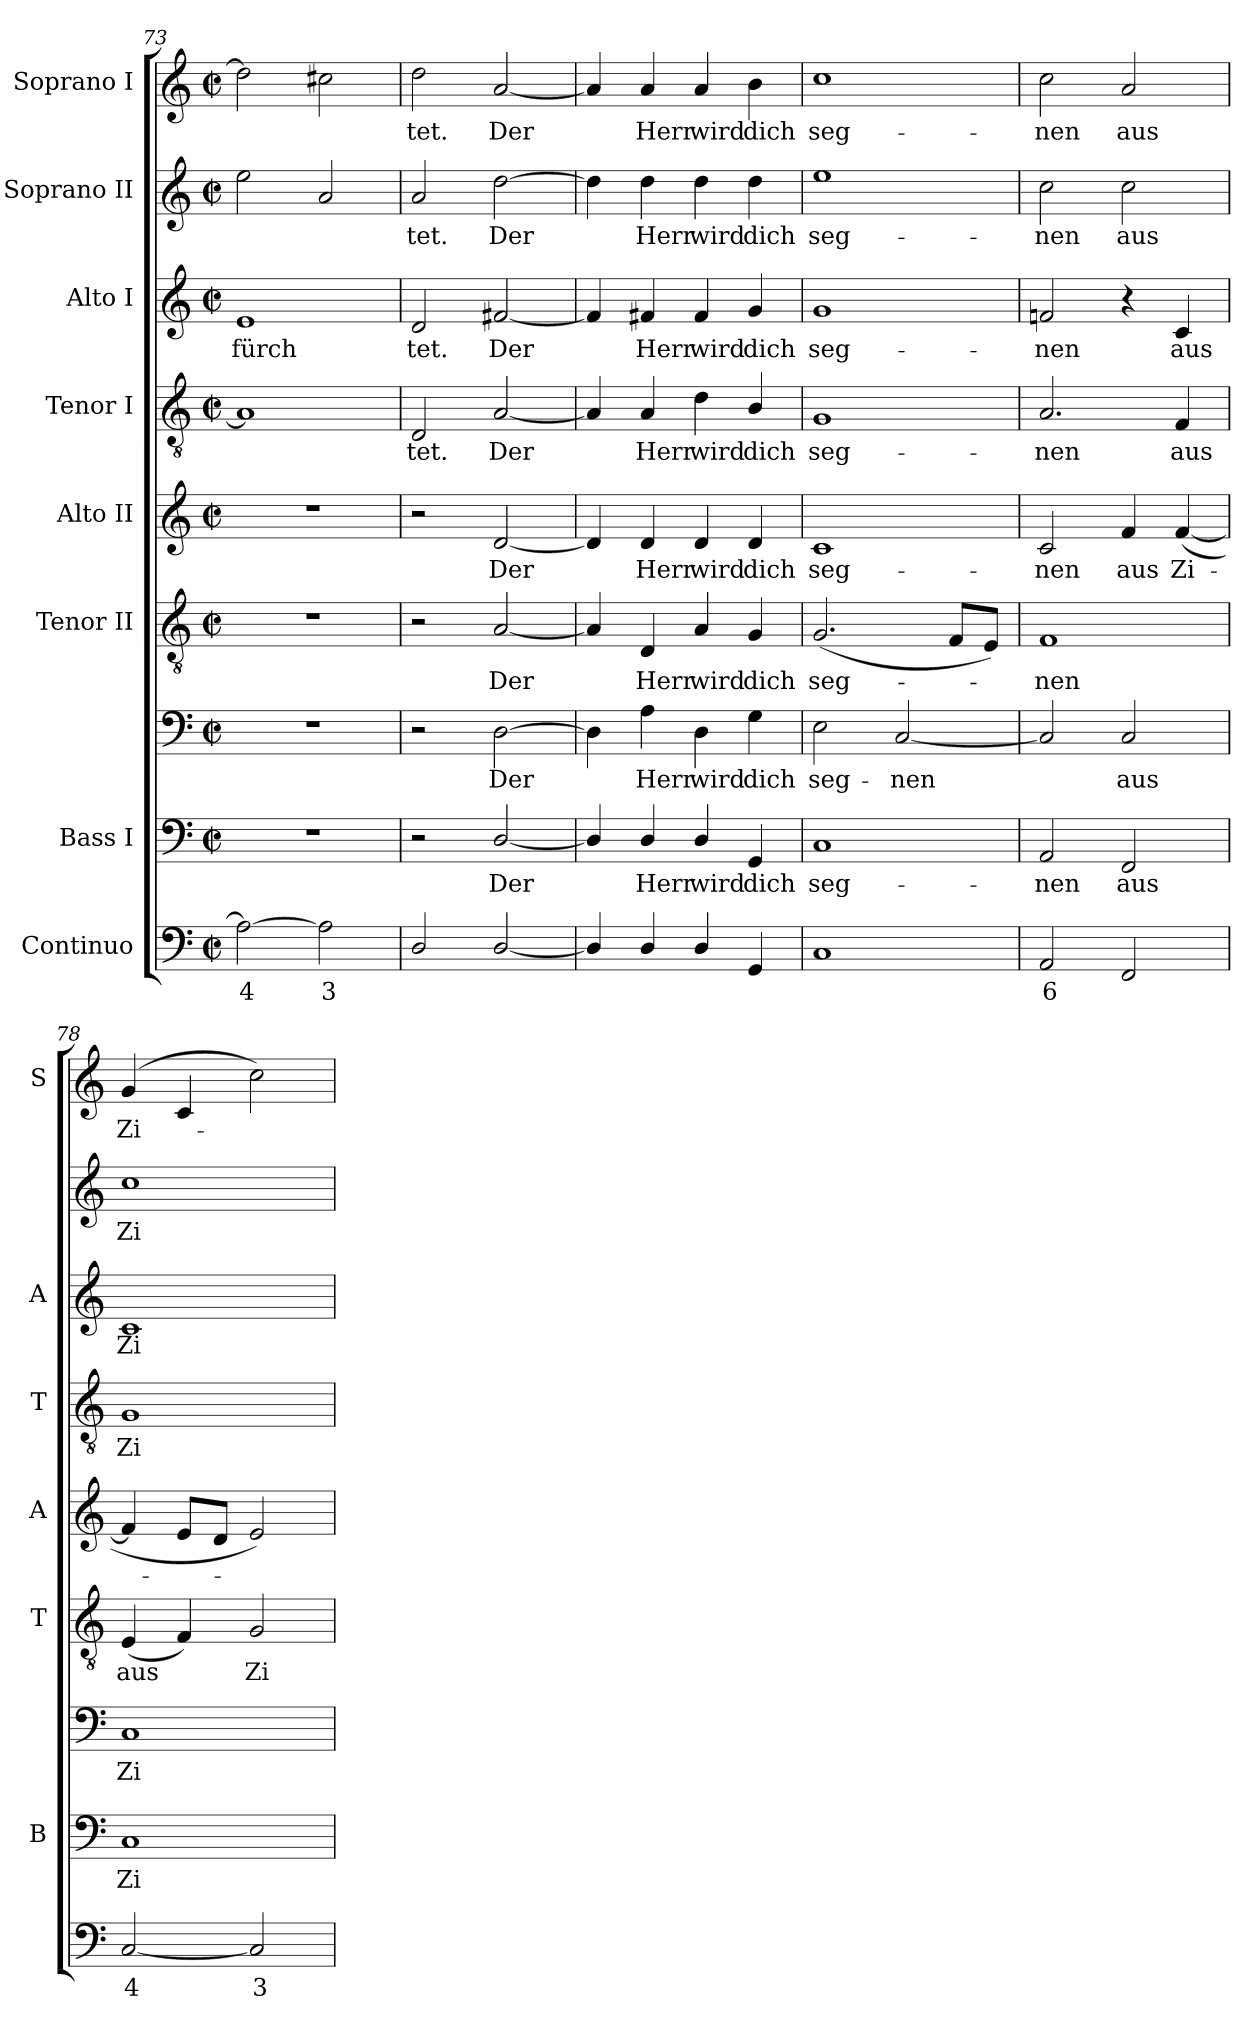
**kern	**text	**kern	**text	**kern	**text	**kern	**text	**kern	**text	**kern	**text	**kern	**text	**kern	**text	**kern	**text
*part8	*part8	*part7	*part7	*part7	*part7	*part6	*part6	*part5	*part5	*part4	*part4	*part3	*part3	*part2	*part2	*part1	*part1
*staff9	*staff9	*staff8	*staff8	*staff7	*staff7	*staff6	*staff6	*staff5	*staff5	*staff4	*staff4	*staff3	*staff3	*staff2	*staff2	*staff1	*staff1
*I"Continuo	*	*I"Bass I	*	*	*	*I"Tenor II	*	*I"Alto II	*	*I"Tenor I	*	*I"Alto I	*	*I"Soprano II	*	*I"Soprano I	*
*	*	*I'B	*	*	*	*I'T	*	*I'A	*	*I'T	*	*I'A	*	*	*	*I'S	*
*clefF4	*	*clefF4	*	*clefF4	*	*clefGv2	*	*clefG2	*	*clefGv2	*	*clefG2	*	*clefG2	*	*clefG2	*
*k[]	*	*k[]	*	*k[]	*	*k[]	*	*k[]	*	*k[]	*	*k[]	*	*k[]	*	*k[]	*
*C:	*	*C:	*	*C:	*	*C:	*	*C:	*	*C:	*	*C:	*	*C:	*	*C:	*
*M2/2	*	*M2/2	*	*M2/2	*	*M2/2	*	*M2/2	*	*M2/2	*	*M2/2	*	*M2/2	*	*M2/2	*
*met(c|)	*	*met(c|)	*	*met(c|)	*	*met(c|)	*	*met(c|)	*	*met(c|)	*	*met(c|)	*	*met(c|)	*	*met(c|)	*
=73	=73	=73	=73	=73	=73	=73	=73	=73	=73	=73	=73	=73	=73	=73	=73	=73	=73
!	!LO:LY:b	!	!	!	!	!	!	!	!	!	!	!	!LO:LY:b	!	!	!	!
2A_	4	1r	.	1r	.	1r	.	1r	.	1A]	.	1e	fürch	2ee	.	2dd]	.
!	!LO:LY:b	!	!	!	!	!	!	!	!	!	!	!	!	!	!	!	!
2A]	3	.	.	.	.	.	.	.	.	.	.	.	.	2a	.	2cc#X	.
=74	=74	=74	=74	=74	=74	=74	=74	=74	=74	=74	=74	=74	=74	=74	=74	=74	=74
!	!	!	!	!	!	!	!	!	!	!	!LO:LY:b	!	!LO:LY:b	!	!LO:LY:b	!	!LO:LY:b
2D/	.	2r	.	2r	.	2r	.	2r	.	2D	tet.	2d	tet.	2a	tet.	2dd	tet.
!	!	!	!LO:LY:b	!	!LO:LY:b	!	!LO:LY:b	!	!LO:LY:b	!	!LO:LY:b	!	!LO:LY:b	!	!LO:LY:b	!	!LO:LY:b
[2D/	.	[2D/	Der	[2D	Der	[2A	Der	[2d	Der	[2A	Der	[2f#X	Der	[2dd	Der	[2a	Der
=75	=75	=75	=75	=75	=75	=75	=75	=75	=75	=75	=75	=75	=75	=75	=75	=75	=75
4D/]	.	4D/]	.	4D]	.	4A]	.	4d]	.	4A]	.	4f#]	.	4dd]	.	4a]	.
!	!	!	!LO:LY:b	!	!LO:LY:b	!	!LO:LY:b	!	!LO:LY:b	!	!LO:LY:b	!	!LO:LY:b	!	!LO:LY:b	!	!LO:LY:b
4D/	.	4D/	Herr	4A	Herr	4D	Herr	4d	Herr	4A	Herr	4f#	Herr	4dd	Herr	4a	Herr
!	!	!	!LO:LY:b	!	!LO:LY:b	!	!LO:LY:b	!	!LO:LY:b	!	!LO:LY:b	!	!LO:LY:b	!	!LO:LY:b	!	!LO:LY:b
4D/	.	4D/	wird	4D	wird	4A	wird	4d	wird	4d	wird	4f#	wird	4dd	wird	4a	wird
!	!	!	!LO:LY:b	!	!LO:LY:b	!	!LO:LY:b	!	!LO:LY:b	!	!LO:LY:b	!	!LO:LY:b	!	!LO:LY:b	!	!LO:LY:b
4GG	.	4GG	dich	4G	dich	4G	dich	4d	dich	4B/	dich	4g	dich	4dd	dich	4b	dich
=76	=76	=76	=76	=76	=76	=76	=76	=76	=76	=76	=76	=76	=76	=76	=76	=76	=76
!	!	!	!LO:LY:b	!	!LO:LY:b	!	!LO:LY:b	!	!LO:LY:b	!	!LO:LY:b	!	!LO:LY:b	!	!LO:LY:b	!	!LO:LY:b
1C	.	1C	seg-	2E	seg-	(<2.G	seg-	1c	seg-	1G	seg-	1g	seg-	1ee	seg-	1cc	seg-
!	!	!	!	!	!LO:LY:b	!	!	!	!	!	!	!	!	!	!	!	!
.	.	.	.	[2C	-nen	.	.	.	.	.	.	.	.	.	.	.	.
.	.	.	.	.	.	8FL	.	.	.	.	.	.	.	.	.	.	.
.	.	.	.	.	.	8EJ)	.	.	.	.	.	.	.	.	.	.	.
=77	=77	=77	=77	=77	=77	=77	=77	=77	=77	=77	=77	=77	=77	=77	=77	=77	=77
!	!LO:LY:b	!	!LO:LY:b	!	!	!	!LO:LY:b	!	!LO:LY:b	!	!LO:LY:b	!	!LO:LY:b	!	!LO:LY:b	!	!LO:LY:b
2AA	6	2AA	nen	2C]	.	1F	nen	2c	-nen	2.A	-nen	2fn	-nen	2cc	-nen	2cc	-nen
!	!	!	!LO:LY:b	!	!LO:LY:b	!	!	!	!LO:LY:b	!	!	!	!	!	!LO:LY:b	!	!LO:LY:b
2FF	.	2FF	aus	2C	-aus	.	.	4f	aus	.	.	4r	.	2cc	aus	2a	aus
!	!	!	!	!	!	!	!	!	!LO:LY:b	!	!LO:LY:b	!	!LO:LY:b	!	!	!	!
.	.	.	.	.	.	.	.	(<[4f	Zi-	4F	aus	4c	aus	.	.	.	.
=78	=78	=78	=78	=78	=78	=78	=78	=78	=78	=78	=78	=78	=78	=78	=78	=78	=78
!	!LO:LY:b	!	!LO:LY:b	!	!LO:LY:b	!	!LO:LY:b	!	!	!	!LO:LY:b	!	!LO:LY:b	!	!LO:LY:b	!	!LO:LY:b
[2C	4	1C	-Zi-	1C	Zi-	(<4E	aus	4f]	.	1G	Zi-	1c	Zi-	1cc	Zi-	(>4g	Zi-
.	.	.	.	.	.	4F)	.	8eL	.	.	.	.	.	.	.	4c	.
.	.	.	.	.	.	.	.	8dJ	.	.	.	.	.	.	.	.	.
!	!LO:LY:b	!	!	!	!	!	!LO:LY:b	!	!	!	!	!	!	!	!	!	!
2C]	3	.	.	.	.	2G	Zi-	2e)	.	.	.	.	.	.	.	2cc)	.
=	=	=	=	=	=	=	=	=	=	=	=	=	=	=	=	=	=
*-	*-	*-	*-	*-	*-	*-	*-	*-	*-	*-	*-	*-	*-	*-	*-	*-	*-
